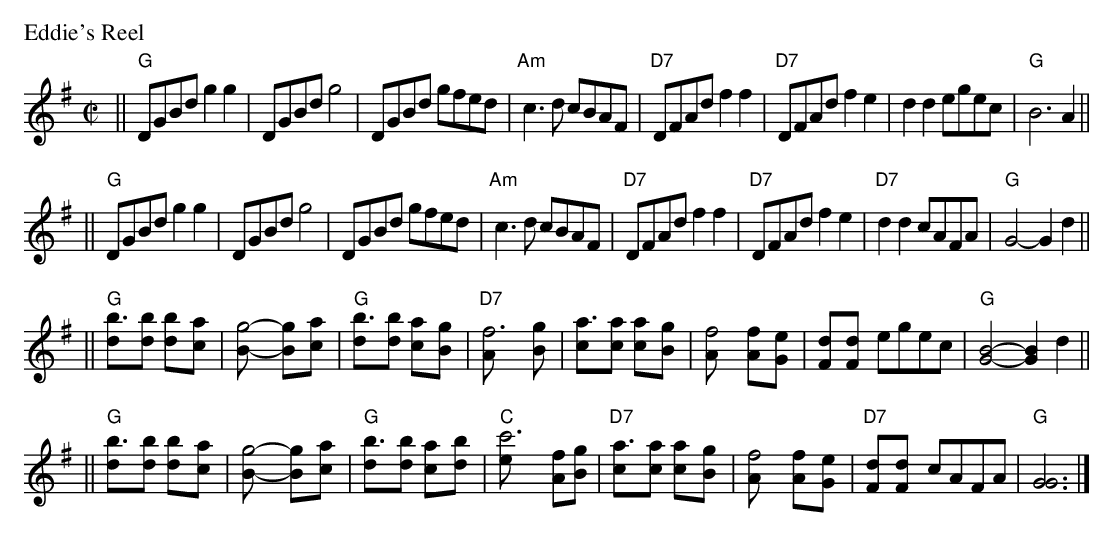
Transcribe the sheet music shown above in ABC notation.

X:1
P: Eddie's Reel
M: C|
L: 1/8
K: G
|| "G"DGBd g2g2 | DGBd g4 | DGBd gfed | "Am"c3d cBAF \
| "D7"DFAd f2f2 | "D7"DFAd f2e2 | d2d2 egec | "G"B6 A2 ||
|| "G"DGBd g2g2 | DGBd g4 | DGBd gfed | "Am"c3d cBAF \
| "D7"DFAd f2f2 | "D7"DFAd f2e2 | "D7"d2d2 cAFA | "G"G4- G2d2  ||
|| "G"[b3d][bd] [b2d][a2c] | [g4B]- [g2B][a2c] | "G"[b3d][bd] [a2c][g2B] \
| "D7"[f6A] [g2B] | [a3c][ac] [a2c][g2B] | [f4A] [f2A][e2G] | [d2F][d2F] egec | "G"[G4B4]- [G2B2]d2  ||
|| "G"[b3d][bd] [b2d][a2c] | [g4B]- [g2B][a2c] | "G"[b3d][bd] [a2c][b2d] | "C"[c'6e] [fA][gB] \
| "D7"[a3c][ac] [a2c][g2B] | [f4A] [f2A][e2G] | "D7"[d2F][d2F] cAFA | "G"[G6G6] |]
